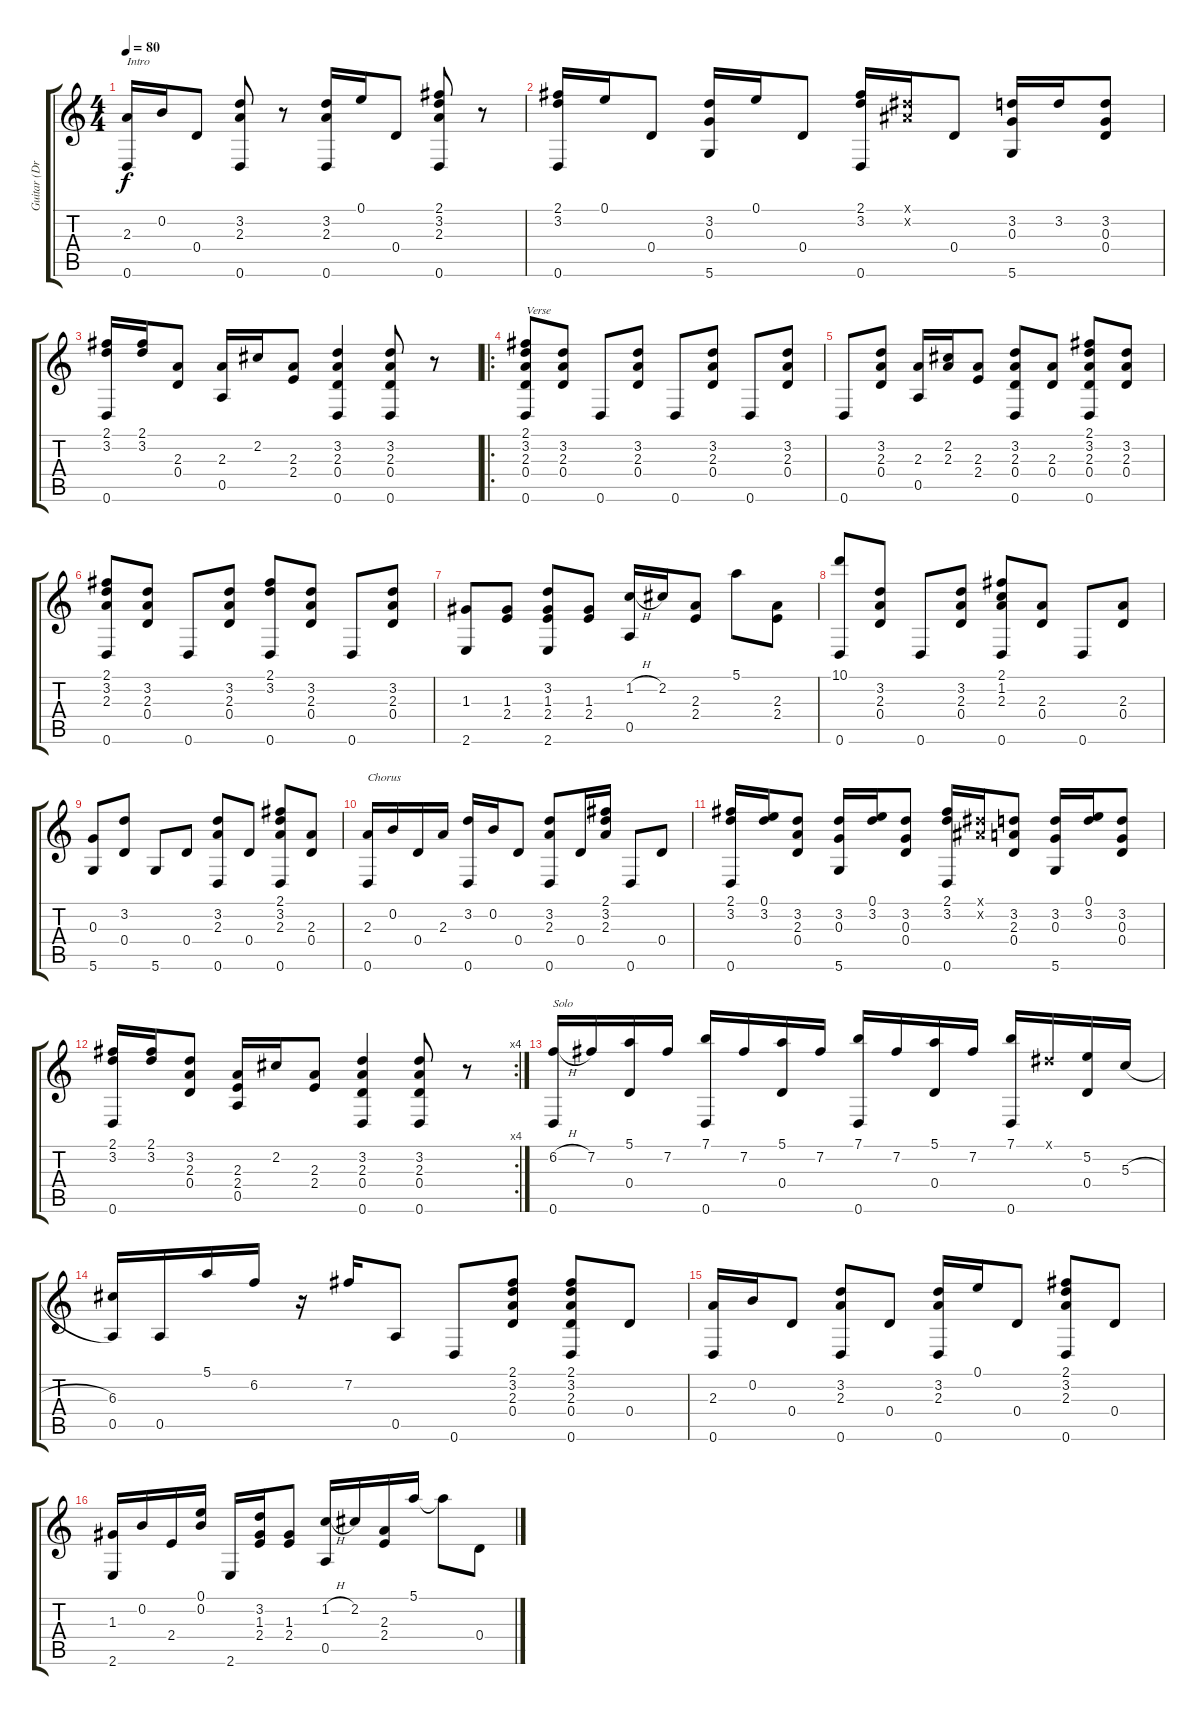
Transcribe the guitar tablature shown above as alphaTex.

\track ("Guitar (Drop D tuning)" "Guitar (Dr") {instrument acousticguitarsteel}
\staff {score tabs}
\tuning (E4 B3 G3 D3 A2 D2) {hide}
\ts (4 4)
\tempo 80
\clef g2
\ks c
(2.3 0.6).16{txt "Intro" dy f instrument acousticguitarsteel} 0.2.16 0.4.8 (3.2 2.3 0.6).8 r.8 (3.2 2.3 0.6).16 0.1.16 0.4.8 (2.1 3.2 2.3 0.6).8 r.8 |
(2.1 3.2 0.6).16 0.1.16 0.4.8 (3.2 0.3 5.6).16 0.1.16 0.4.8 (2.1 3.2 0.6).16 (-1.1{x} -1.2{x}).16 0.4.8 (3.2 0.3 5.6).16 3.2.16 (3.2 0.3 0.4).8 |
(2.1 3.2 0.6).16 (2.1 3.2).16 (2.3 0.4).8 (2.3 0.5).16 2.2.16 (2.3 2.4).8 (3.2 2.3 0.4 0.6).4 (3.2 2.3 0.4 0.6).8 r.8 |
\ro
(2.1 3.2 2.3 0.4 0.6).8{txt "Verse"} (3.2 2.3 0.4).8 0.6.8 (3.2 2.3 0.4).8 0.6.8 (3.2 2.3 0.4).8 0.6.8 (3.2 2.3 0.4).8 |
0.6.8 (3.2 2.3 0.4).8 (2.3 0.5).16 (2.2 2.3).16 (2.3 2.4).8 (3.2 2.3 0.4 0.6).8 (2.3 0.4).8 (2.1 3.2 2.3 0.4 0.6).8 (3.2 2.3 0.4).8 |
(2.1 3.2 2.3 0.6).8 (3.2 2.3 0.4).8 0.6.8 (3.2 2.3 0.4).8 (2.1 3.2 0.6).8 (3.2 2.3 0.4).8 0.6.8 (3.2 2.3 0.4).8 |
(1.3 2.6).8 (1.3 2.4).8 (3.2 1.3 2.4 2.6).8 (1.3 2.4).8 (1.2{h} 0.5).16 2.2.16 (2.3 2.4).8 5.1.8 (2.3 2.4).8 |
(10.1 0.6).8 (3.2 2.3 0.4).8 0.6.8 (3.2 2.3 0.4).8 (2.1 1.2 2.3 0.6).8 (2.3 0.4).8 0.6.8 (2.3 0.4).8 |
(0.3 5.6).8 (3.2 0.4).8 5.6.8 0.4.8 (3.2 2.3 0.6).8 0.4.8 (2.1 3.2 2.3 0.6).8 (2.3 0.4).8 |
(2.3 0.6).16{txt "Chorus"} 0.2.16 0.4.16 2.3.16 (3.2 0.6).16 0.2.16 0.4.8 (3.2 2.3 0.6).8 0.4.16 (2.1 3.2 2.3).16 0.6.8 0.4.8 |
(2.1 3.2 0.6).16 (0.1 3.2).16 (3.2 2.3 0.4).8 (3.2 0.3 5.6).16 (0.1 3.2).16 (3.2 0.3 0.4).8 (2.1 3.2 0.6).16 (-1.1{x} -1.2{x}).16 (3.2 2.3 0.4).8 (3.2 0.3 5.6).16 (0.1 3.2).16 (3.2 0.3 0.4).8 |
\rc 4
(2.1 3.2 0.6).16 (2.1 3.2).16 (3.2 2.3 0.4).8 (2.3 2.4 0.5).16 2.2.16 (2.3 2.4).8 (3.2 2.3 0.4 0.6).4 (3.2 2.3 0.4 0.6).8 r.8 |
(6.2{h} 0.6).16{txt "Solo"} 7.2.16 (5.1 0.4).16 7.2.16 (7.1 0.6).16 7.2.16 (5.1 0.4).16 7.2.16 (7.1 0.6).16 7.2.16 (5.1 0.4).16 7.2.16 (7.1 0.6).16 -1.1{x}.16 (5.2 0.4).16 5.3{h}.16 |
(6.3 0.5).16 0.5.16 5.1.16 6.2.16 r.16 7.2.16 0.5.8 0.6.8 (2.1 3.2 2.3 0.4).8 (2.1 3.2 2.3 0.4 0.6).8 0.4.8 |
(2.3 0.6).16 0.2.16 0.4.8 (3.2 2.3 0.6).8 0.4.8 (3.2 2.3 0.6).16 0.1.16 0.4.8 (2.1 3.2 2.3 0.6).8 0.4.8 |
(1.3 2.6).16 0.2.16 2.4.16 (0.1 0.2).16 2.6.16 (3.2 1.3 2.4).16 (1.3 2.4).8 (1.2{h} 0.5).16 2.2.16 (2.3 2.4).16 5.1.16 5.1{t}.8 0.4.8
